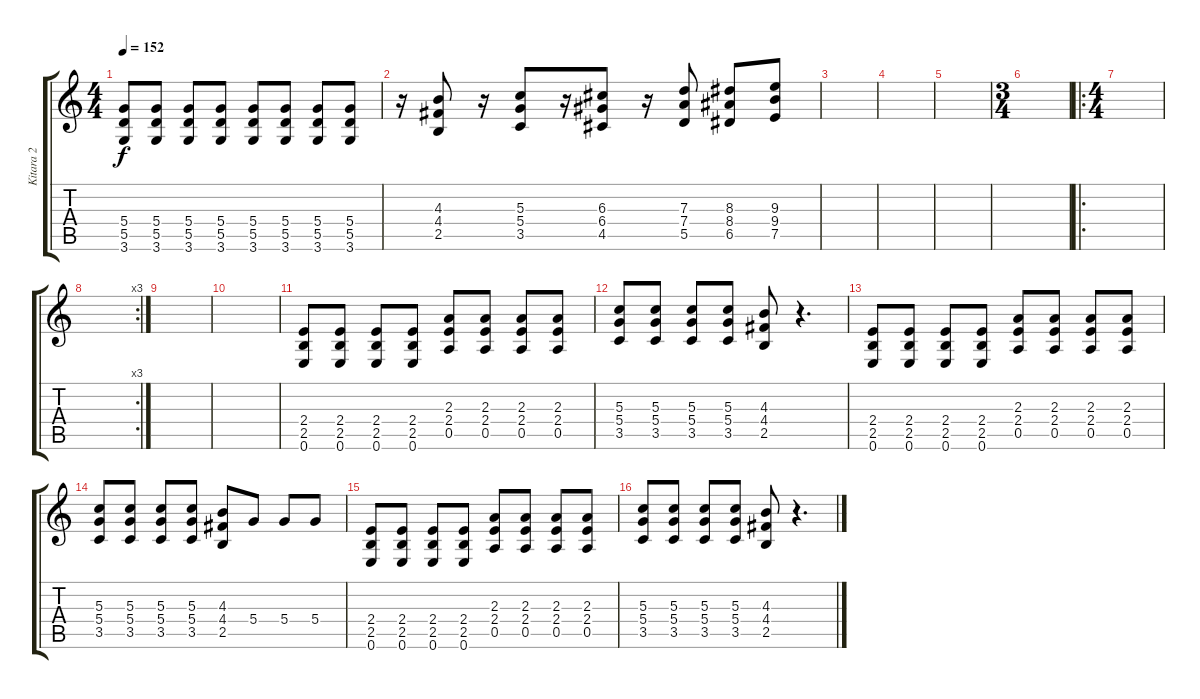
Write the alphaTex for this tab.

\track ("Kitara 2 " "Kitara 2 ") {instrument distortionguitar}
\staff {score tabs}
\tuning (E4 B3 G3 D3 A2 E2) {hide}
\ts (4 4)
\tempo 152
\clef g2
\ks c
(5.4 5.5 3.6).8{dy f} (5.4 5.5 3.6).8 (5.4 5.5 3.6).8 (5.4 5.5 3.6).8 (5.4 5.5 3.6).8 (5.4 5.5 3.6).8 (5.4 5.5 3.6).8 (5.4 5.5 3.6).8 |
r.16 (4.3 4.4 2.5).8 r.16 (5.3 5.4 3.5).8 r.16 (6.3 6.4 4.5).8 r.16 (7.3 7.4 5.5).8 (8.3 8.4 6.5).8 (9.3 9.4 7.5).8 |
|
|
|
\ts (3 4)
|
\ro
\ts (4 4)
|
\rc 3
|
|
|
(2.4 2.5 0.6).8 (2.4 2.5 0.6).8 (2.4 2.5 0.6).8 (2.4 2.5 0.6).8 (2.3 2.4 0.5).8 (2.3 2.4 0.5).8 (2.3 2.4 0.5).8 (2.3 2.4 0.5).8 |
(5.3 5.4 3.5).8 (5.3 5.4 3.5).8 (5.3 5.4 3.5).8 (5.3 5.4 3.5).8 (4.3 4.4 2.5).8 r.4{d} |
(2.4 2.5 0.6).8 (2.4 2.5 0.6).8 (2.4 2.5 0.6).8 (2.4 2.5 0.6).8 (2.3 2.4 0.5).8 (2.3 2.4 0.5).8 (2.3 2.4 0.5).8 (2.3 2.4 0.5).8 |
(5.3 5.4 3.5).8 (5.3 5.4 3.5).8 (5.3 5.4 3.5).8 (5.3 5.4 3.5).8 (4.3 4.4 2.5).8 5.4.8 5.4.8 5.4.8 |
(2.4 2.5 0.6).8 (2.4 2.5 0.6).8 (2.4 2.5 0.6).8 (2.4 2.5 0.6).8 (2.3 2.4 0.5).8 (2.3 2.4 0.5).8 (2.3 2.4 0.5).8 (2.3 2.4 0.5).8 |
(5.3 5.4 3.5).8 (5.3 5.4 3.5).8 (5.3 5.4 3.5).8 (5.3 5.4 3.5).8 (4.3 4.4 2.5).8 r.4{d}
